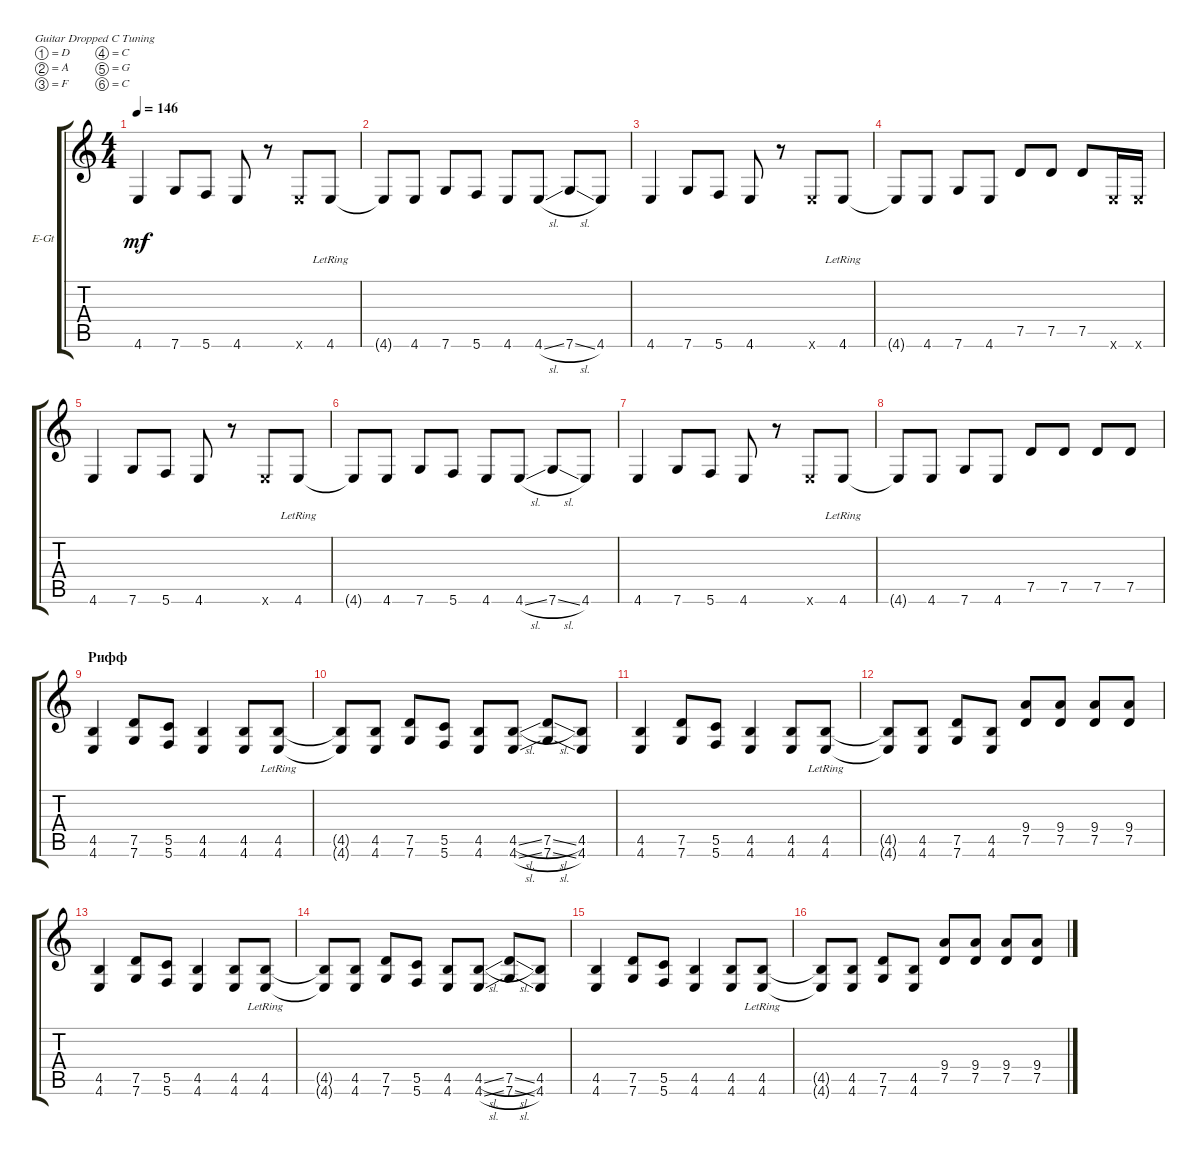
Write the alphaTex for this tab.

\defaultSystemsLayout 4
\bracketExtendMode groupsimilarinstruments
\firstSystemTrackNameOrientation horizontal
\otherSystemsTrackNameOrientation horizontal
\track ("Guitar" "E-Gt") {instrument distortionguitar}
\staff {score tabs}
\tuning (D4 A3 F3 C3 G2 C2)
\ts (4 4)
\tempo 146
\clef g2
\ks c
4.6.4{dy mf instrument distortionguitar} 7.6.8 5.6.8 4.6.8 r.8 4.6{x}.8 4.6{lr}.8 |
4.6{t}.8 4.6.8 7.6.8 5.6.8 4.6.8 4.6{sl}.8 7.6{sl}.8 4.6.8 |
4.6.4 7.6.8 5.6.8 4.6.8 r.8 4.6{x}.8 4.6{lr}.8 |
4.6{t}.8 4.6.8 7.6.8 4.6.8 7.5.8 7.5.8 7.5.8 4.6{x}.16 4.6{x}.16 |
4.6.4 7.6.8 5.6.8 4.6.8 r.8 4.6{x}.8 4.6{lr}.8 |
4.6{t}.8 4.6.8 7.6.8 5.6.8 4.6.8 4.6{sl}.8 7.6{sl}.8 4.6.8 |
4.6.4 7.6.8 5.6.8 4.6.8 r.8 4.6{x}.8 4.6{lr}.8 |
4.6{t}.8 4.6.8 7.6.8 4.6.8 7.5.8 7.5.8 7.5.8 7.5.8 |
\section ("" "Рифф")
(4.6 4.5).4 (7.6 7.5).8 (5.6 5.5).8 (4.6 4.5).4 (4.6 4.5).8 (4.6{lr} 4.5).8 |
(4.6{t} 4.5{t}).8 (4.6 4.5).8 (7.6 7.5).8 (5.6 5.5).8 (4.6 4.5).8 (4.6{sl} 4.5{sl}).8 (7.6{sl} 7.5{sl}).8 (4.6 4.5).8 |
(4.6 4.5).4 (7.6 7.5).8 (5.6 5.5).8 (4.6 4.5).4 (4.6 4.5).8 (4.6{lr} 4.5).8 |
(4.6{t} 4.5{t}).8 (4.6 4.5).8 (7.6 7.5).8 (4.6 4.5).8 (7.5 9.4).8 (7.5 9.4).8 (7.5 9.4).8 (7.5 9.4).8 |
(4.6 4.5).4 (7.6 7.5).8 (5.6 5.5).8 (4.6 4.5).4 (4.6 4.5).8 (4.6{lr} 4.5).8 |
(4.6{t} 4.5{t}).8 (4.6 4.5).8 (7.6 7.5).8 (5.6 5.5).8 (4.6 4.5).8 (4.6{sl} 4.5{sl}).8 (7.6{sl} 7.5{sl}).8 (4.6 4.5).8 |
(4.6 4.5).4 (7.6 7.5).8 (5.6 5.5).8 (4.6 4.5).4 (4.6 4.5).8 (4.6{lr} 4.5).8 |
(4.6{t} 4.5{t}).8 (4.6 4.5).8 (7.6 7.5).8 (4.6 4.5).8 (7.5 9.4).8 (7.5 9.4).8 (7.5 9.4).8 (7.5 9.4).8
